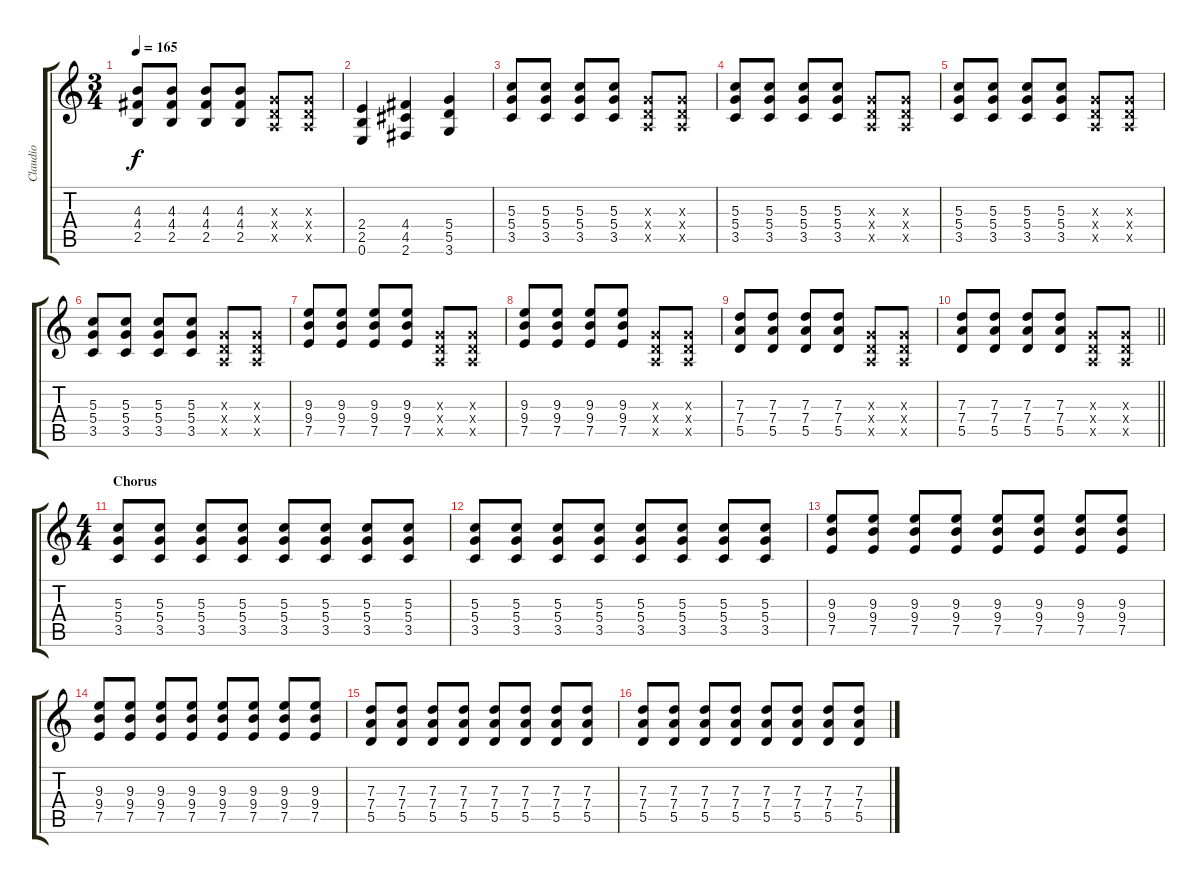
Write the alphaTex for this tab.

\track ("Claudio" "Claudio") {instrument distortionguitar}
\staff {score tabs}
\tuning (E4 B3 G3 D3 A2 E2) {hide}
\ts (3 4)
\tempo 165
\clef g2
\ks c
(4.3 4.4 2.5).8{dy f} (4.3 4.4 2.5).8 (4.3 4.4 2.5).8 (4.3 4.4 2.5).8 (0.3{x} 0.4{x} 0.5{x}).8 (0.3{x} 0.4{x} 0.5{x}).8 |
(2.4 2.5 0.6).4 (4.4 4.5 2.6).4 (5.4 5.5 3.6).4 |
(5.3 5.4 3.5).8 (5.3 5.4 3.5).8 (5.3 5.4 3.5).8 (5.3 5.4 3.5).8 (0.3{x} 0.4{x} 0.5{x}).8 (0.3{x} 0.4{x} 0.5{x}).8 |
(5.3 5.4 3.5).8 (5.3 5.4 3.5).8 (5.3 5.4 3.5).8 (5.3 5.4 3.5).8 (0.3{x} 0.4{x} 0.5{x}).8 (0.3{x} 0.4{x} 0.5{x}).8 |
(5.3 5.4 3.5).8 (5.3 5.4 3.5).8 (5.3 5.4 3.5).8 (5.3 5.4 3.5).8 (0.3{x} 0.4{x} 0.5{x}).8 (0.3{x} 0.4{x} 0.5{x}).8 |
(5.3 5.4 3.5).8 (5.3 5.4 3.5).8 (5.3 5.4 3.5).8 (5.3 5.4 3.5).8 (0.3{x} 0.4{x} 0.5{x}).8 (0.3{x} 0.4{x} 0.5{x}).8 |
(9.3 9.4 7.5).8 (9.3 9.4 7.5).8 (9.3 9.4 7.5).8 (9.3 9.4 7.5).8 (0.3{x} 0.4{x} 0.5{x}).8 (0.3{x} 0.4{x} 0.5{x}).8 |
(9.3 9.4 7.5).8 (9.3 9.4 7.5).8 (9.3 9.4 7.5).8 (9.3 9.4 7.5).8 (0.3{x} 0.4{x} 0.5{x}).8 (0.3{x} 0.4{x} 0.5{x}).8 |
(7.3 7.4 5.5).8 (7.3 7.4 5.5).8 (7.3 7.4 5.5).8 (7.3 7.4 5.5).8 (0.3{x} 0.4{x} 0.5{x}).8 (0.3{x} 0.4{x} 0.5{x}).8 |
\barLineRight lightlight
(7.3 7.4 5.5).8 (7.3 7.4 5.5).8 (7.3 7.4 5.5).8 (7.3 7.4 5.5).8 (0.3{x} 0.4{x} 0.5{x}).8 (0.3{x} 0.4{x} 0.5{x}).8 |
\ts (4 4)
\section ("" "Chorus")
(5.3 5.4 3.5).8 (5.3 5.4 3.5).8 (5.3 5.4 3.5).8 (5.3 5.4 3.5).8 (5.3 5.4 3.5).8 (5.3 5.4 3.5).8 (5.3 5.4 3.5).8 (5.3 5.4 3.5).8 |
(5.3 5.4 3.5).8 (5.3 5.4 3.5).8 (5.3 5.4 3.5).8 (5.3 5.4 3.5).8 (5.3 5.4 3.5).8 (5.3 5.4 3.5).8 (5.3 5.4 3.5).8 (5.3 5.4 3.5).8 |
(9.3 9.4 7.5).8 (9.3 9.4 7.5).8 (9.3 9.4 7.5).8 (9.3 9.4 7.5).8 (9.3 9.4 7.5).8 (9.3 9.4 7.5).8 (9.3 9.4 7.5).8 (9.3 9.4 7.5).8 |
(9.3 9.4 7.5).8 (9.3 9.4 7.5).8 (9.3 9.4 7.5).8 (9.3 9.4 7.5).8 (9.3 9.4 7.5).8 (9.3 9.4 7.5).8 (9.3 9.4 7.5).8 (9.3 9.4 7.5).8 |
(7.3 7.4 5.5).8 (7.3 7.4 5.5).8 (7.3 7.4 5.5).8 (7.3 7.4 5.5).8 (7.3 7.4 5.5).8 (7.3 7.4 5.5).8 (7.3 7.4 5.5).8 (7.3 7.4 5.5).8 |
(7.3 7.4 5.5).8 (7.3 7.4 5.5).8 (7.3 7.4 5.5).8 (7.3 7.4 5.5).8 (7.3 7.4 5.5).8 (7.3 7.4 5.5).8 (7.3 7.4 5.5).8 (7.3 7.4 5.5).8
